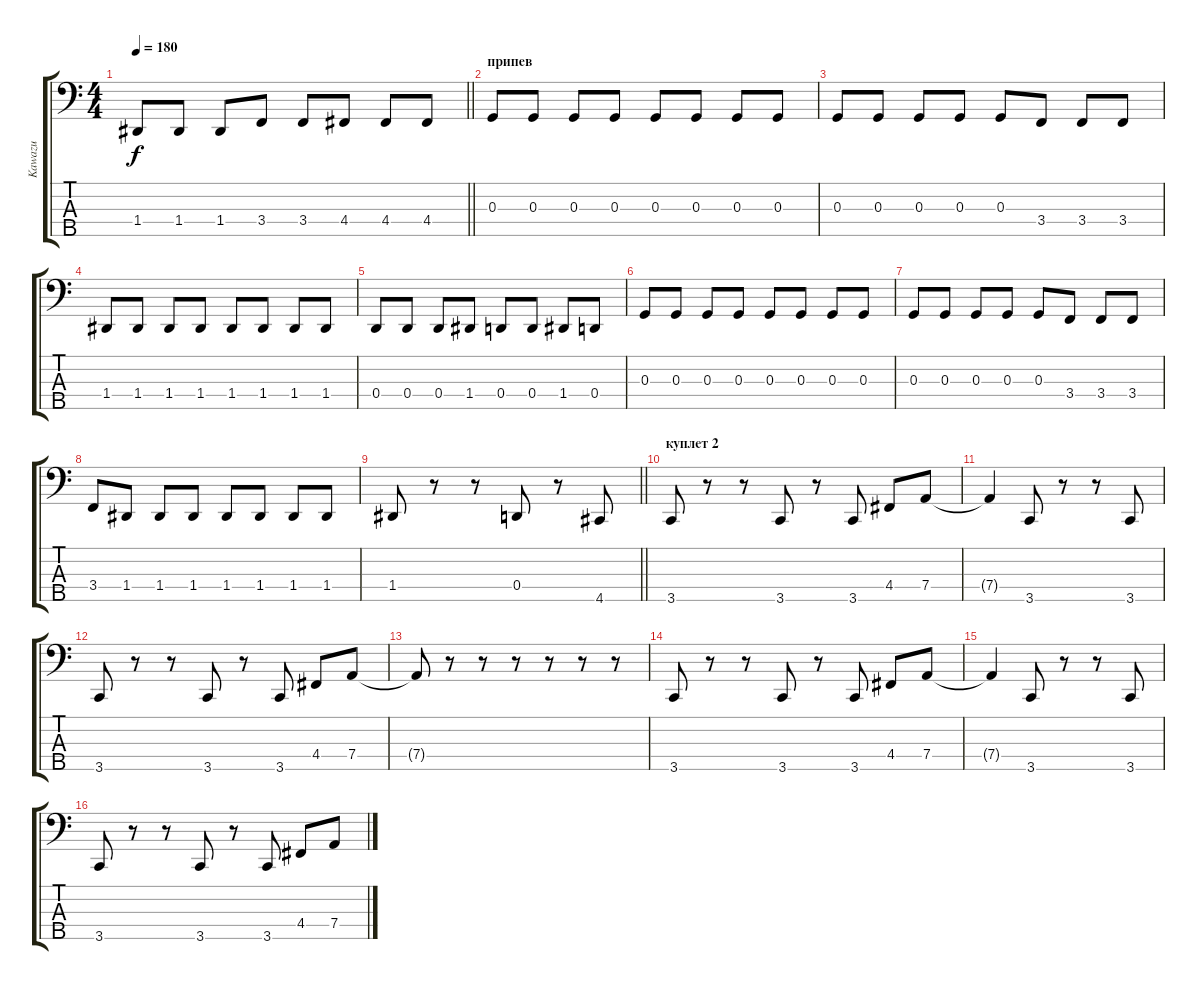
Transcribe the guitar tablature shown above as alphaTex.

\track ("Kawazu" "Kawazu") {instrument electricbasspick}
\staff {score tabs}
\tuning (F2 C2 G1 D1 A0) {hide}
\ts (4 4)
\tempo 180
\clef f4
\barLineRight lightlight
\ks c
1.4.8{dy f} 1.4.8 1.4.8 3.4.8 3.4.8 4.4.8 4.4.8 4.4.8 |
\section ("" "припев")
0.3.8 0.3.8 0.3.8 0.3.8 0.3.8 0.3.8 0.3.8 0.3.8 |
0.3.8 0.3.8 0.3.8 0.3.8 0.3.8 3.4.8 3.4.8 3.4.8 |
1.4.8 1.4.8 1.4.8 1.4.8 1.4.8 1.4.8 1.4.8 1.4.8 |
0.4.8 0.4.8 0.4.8 1.4.8 0.4.8 0.4.8 1.4.8 0.4.8 |
0.3.8 0.3.8 0.3.8 0.3.8 0.3.8 0.3.8 0.3.8 0.3.8 |
0.3.8 0.3.8 0.3.8 0.3.8 0.3.8 3.4.8 3.4.8 3.4.8 |
3.4.8 1.4.8 1.4.8 1.4.8 1.4.8 1.4.8 1.4.8 1.4.8 |
\barLineRight lightlight
1.4.8 r.8 r.8 0.4.8 r.8 4.5.8 |
\section ("" "куплет 2")
3.5.8 r.8 r.8 3.5.8 r.8 3.5.8 4.4.8 7.4.8 |
7.4{t}.4 3.5.8 r.8 r.8 3.5.8 |
3.5.8 r.8 r.8 3.5.8 r.8 3.5.8 4.4.8 7.4.8 |
7.4{t}.8 r.8 r.8 r.8 r.8 r.8 r.8 |
3.5.8 r.8 r.8 3.5.8 r.8 3.5.8 4.4.8 7.4.8 |
7.4{t}.4 3.5.8 r.8 r.8 3.5.8 |
3.5.8 r.8 r.8 3.5.8 r.8 3.5.8 4.4.8 7.4.8
